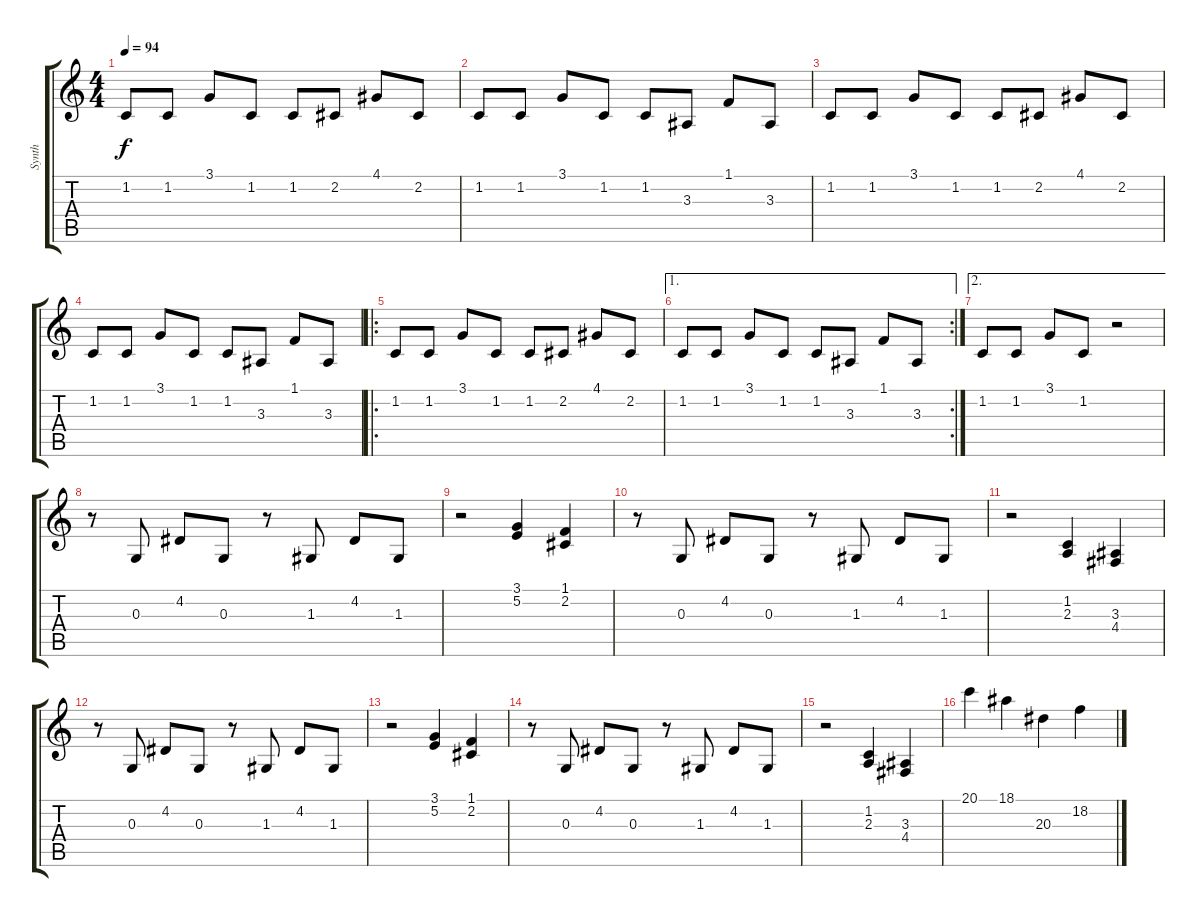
\track ("Synth" "Synth") {instrument stringensemble1}
\staff {score tabs}
\tuning (E4 B3 G3 D3 A2 E2) {hide}
\ts (4 4)
\tempo 94
\clef g2
\ks c
1.2.8{dy f instrument pad1newage} 1.2.8 3.1.8 1.2.8 1.2.8 2.2.8 4.1.8 2.2.8 |
1.2.8 1.2.8 3.1.8 1.2.8 1.2.8 3.3.8 1.1.8 3.3.8 |
1.2.8 1.2.8 3.1.8 1.2.8 1.2.8 2.2.8 4.1.8 2.2.8 |
1.2.8 1.2.8 3.1.8 1.2.8 1.2.8 3.3.8 1.1.8 3.3.8 |
\ro
1.2.8 1.2.8 3.1.8 1.2.8 1.2.8 2.2.8 4.1.8 2.2.8 |
\ae 1
\rc 2
1.2.8 1.2.8 3.1.8 1.2.8 1.2.8 3.3.8 1.1.8 3.3.8 |
\ae 2
1.2.8 1.2.8 3.1.8 1.2.8 r.2 |
r.8{instrument stringensemble1} 0.3.8 4.2.8 0.3.8 r.8 1.3.8 4.2.8 1.3.8 |
r.2 (3.1 5.2).4 (1.1 2.2).4 |
r.8 0.3.8 4.2.8 0.3.8 r.8 1.3.8 4.2.8 1.3.8 |
r.2 (1.2 2.3).4 (3.3 4.4).4 |
r.8 0.3.8 4.2.8 0.3.8 r.8 1.3.8 4.2.8 1.3.8 |
r.2 (3.1 5.2).4 (1.1 2.2).4 |
r.8 0.3.8 4.2.8 0.3.8 r.8 1.3.8 4.2.8 1.3.8 |
r.2 (1.2 2.3).4 (3.3 4.4).4 |
20.1.4 18.1.4 20.3.4 18.2.4
